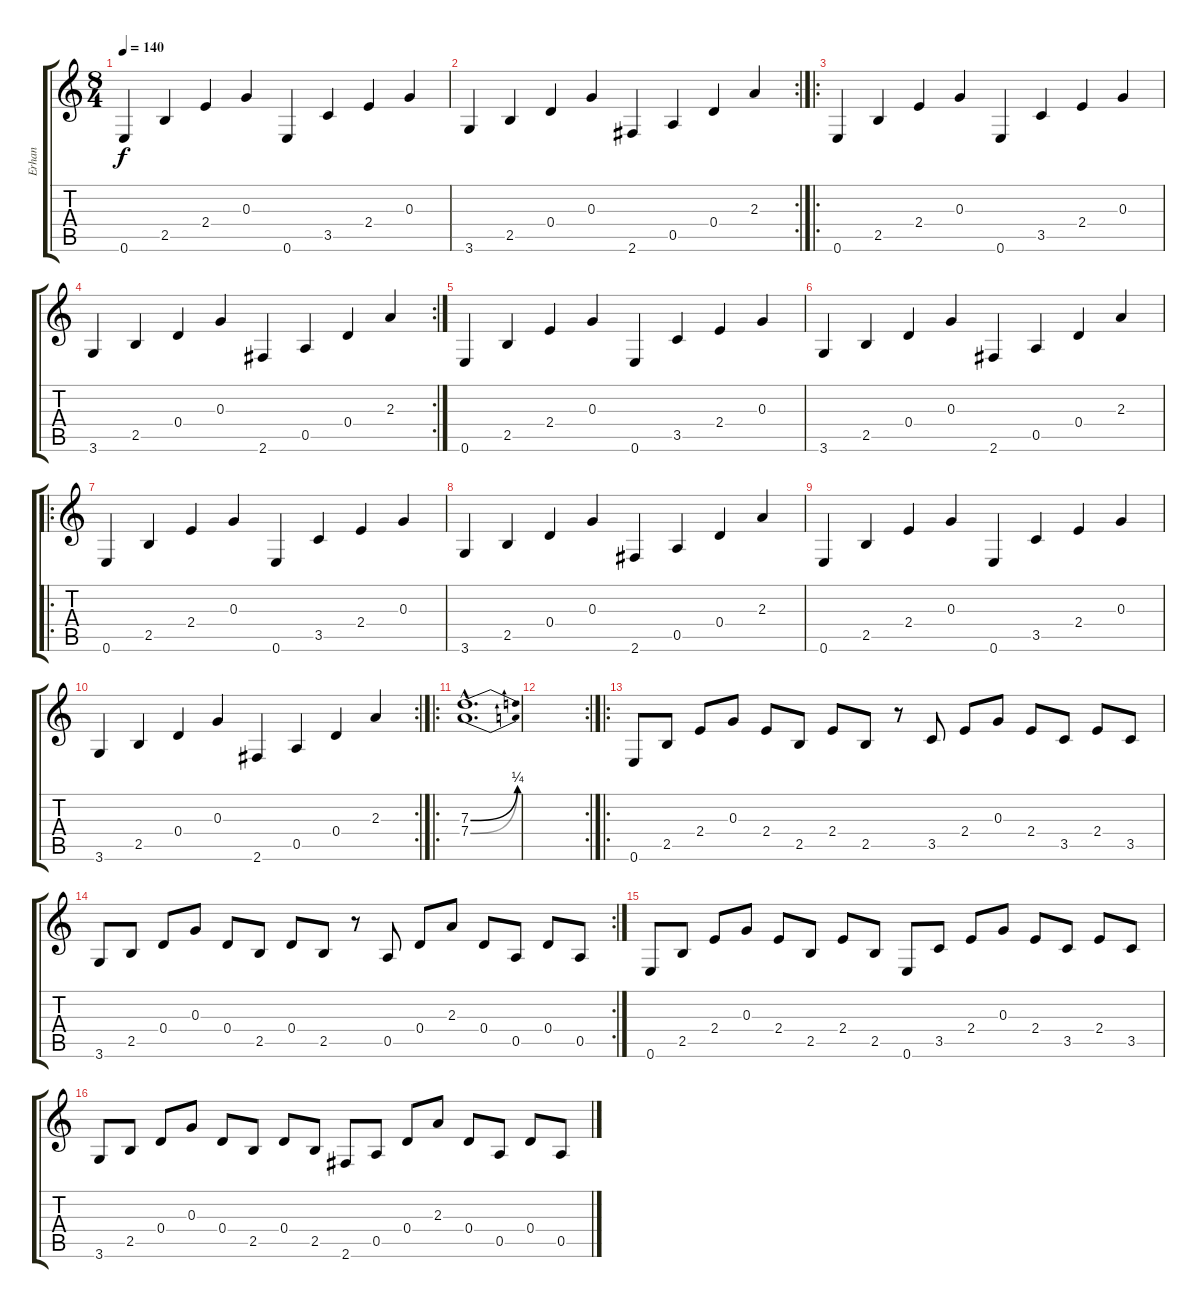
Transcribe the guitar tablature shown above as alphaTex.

\track ("Erhan" "Erhan") {instrument acousticguitarnylon}
\staff {score tabs}
\tuning (E4 B3 G3 D3 A2 E2) {hide}
\ts (8 4)
\tempo 140
\clef g2
\ks c
0.6.4{dy f instrument acousticguitarnylon} 2.5.4 2.4.4 0.3.4 0.6.4 3.5.4 2.4.4 0.3.4 |
\rc 2
3.6.4 2.5.4 0.4.4 0.3.4 2.6.4 0.5.4 0.4.4 2.3.4 |
\ro
0.6.4 2.5.4 2.4.4 0.3.4 0.6.4 3.5.4 2.4.4 0.3.4 |
\rc 2
3.6.4 2.5.4 0.4.4 0.3.4 2.6.4 0.5.4 0.4.4 2.3.4 |
0.6.4 2.5.4 2.4.4 0.3.4 0.6.4 3.5.4 2.4.4 0.3.4 |
3.6.4 2.5.4 0.4.4 0.3.4 2.6.4 0.5.4 0.4.4 2.3.4 |
\ro
0.6.4{instrument electricguitarclean} 2.5.4 2.4.4 0.3.4 0.6.4 3.5.4 2.4.4 0.3.4 |
3.6.4 2.5.4 0.4.4 0.3.4 2.6.4 0.5.4 0.4.4 2.3.4 |
0.6.4 2.5.4 2.4.4 0.3.4 0.6.4 3.5.4 2.4.4 0.3.4 |
\rc 2
3.6.4 2.5.4 0.4.4 0.3.4 2.6.4 0.5.4 0.4.4 2.3.4 |
\ro
(7.3{be (bend 0 0 60 1) hac} 7.4{be (bend 0 0 60 1) hac}).1{d instrument distortionguitar} |
\rc 2
|
\ro
0.6.8{instrument electricguitarclean} 2.5.8 2.4.8 0.3.8 2.4.8 2.5.8 2.4.8 2.5.8 r.8 3.5.8 2.4.8 0.3.8 2.4.8 3.5.8 2.4.8 3.5.8 |
\rc 2
3.6.8 2.5.8 0.4.8 0.3.8 0.4.8 2.5.8 0.4.8 2.5.8 r.8 0.5.8 0.4.8 2.3.8 0.4.8 0.5.8 0.4.8 0.5.8 |
0.6.8 2.5.8 2.4.8 0.3.8 2.4.8 2.5.8 2.4.8 2.5.8 0.6.8 3.5.8 2.4.8 0.3.8 2.4.8 3.5.8 2.4.8 3.5.8 |
3.6.8 2.5.8 0.4.8 0.3.8 0.4.8 2.5.8 0.4.8 2.5.8 2.6.8 0.5.8 0.4.8 2.3.8 0.4.8 0.5.8 0.4.8 0.5.8
